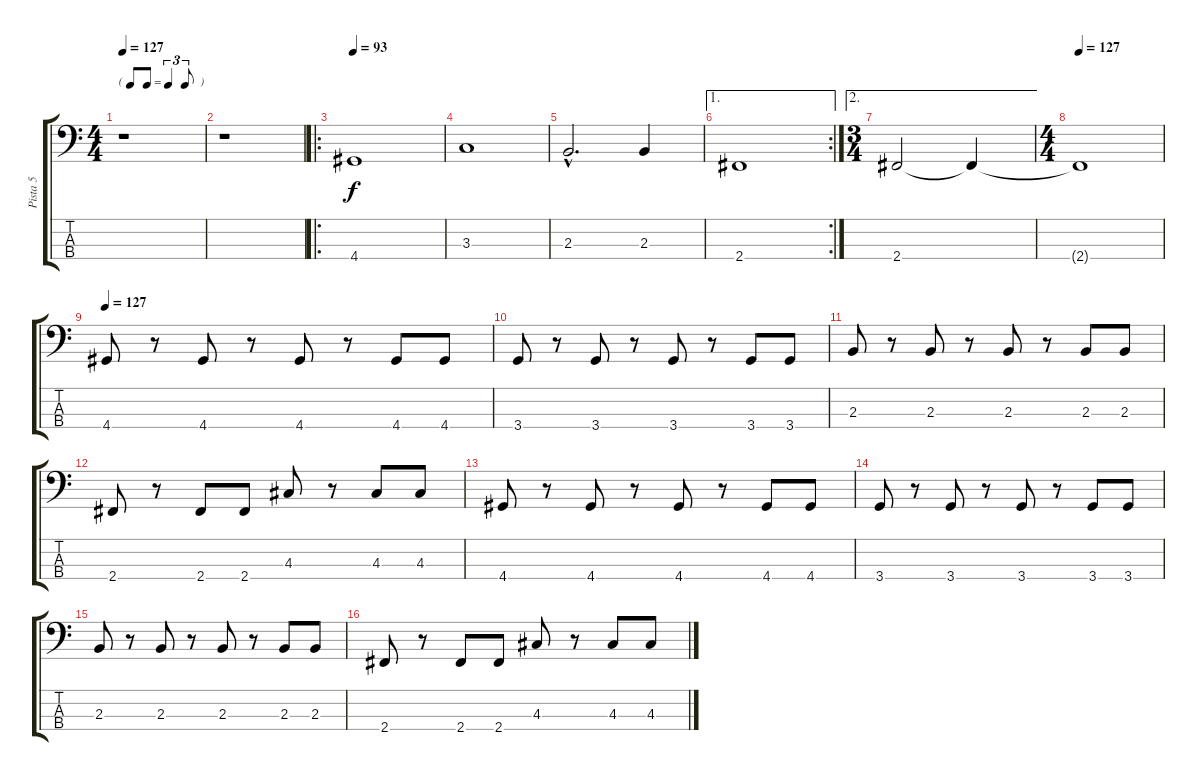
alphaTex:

\track ("Pista 5" "Pista 5") {instrument electricbassfinger}
\staff {score tabs}
\tuning (G2 D2 A1 E1) {hide}
\ts (4 4)
\tf triplet8th
\tempo 127
\tempo 93
\tempo 127
\clef f4
\ks c
r.1{dy f instrument electricbassfinger} |
r.1 |
\ro
\tempo 93
4.4.1 |
3.3.1 |
2.3{hac}.2{d} 2.3.4 |
\ae 1
\rc 2
2.4.1 |
\ae 2
\ts (3 4)
2.4.2 2.4{t}.4 |
\ts (4 4)
\tempo 127
2.4{t}.1 |
\tempo 127
4.4.8 r.8 4.4.8 r.8 4.4.8 r.8 4.4.8 4.4.8 |
3.4.8 r.8 3.4.8 r.8 3.4.8 r.8 3.4.8 3.4.8 |
2.3.8 r.8 2.3.8 r.8 2.3.8 r.8 2.3.8 2.3.8 |
2.4.8 r.8 2.4.8 2.4.8 4.3.8 r.8 4.3.8 4.3.8 |
4.4.8 r.8 4.4.8 r.8 4.4.8 r.8 4.4.8 4.4.8 |
3.4.8 r.8 3.4.8 r.8 3.4.8 r.8 3.4.8 3.4.8 |
2.3.8 r.8 2.3.8 r.8 2.3.8 r.8 2.3.8 2.3.8 |
2.4.8 r.8 2.4.8 2.4.8 4.3.8 r.8 4.3.8 4.3.8
